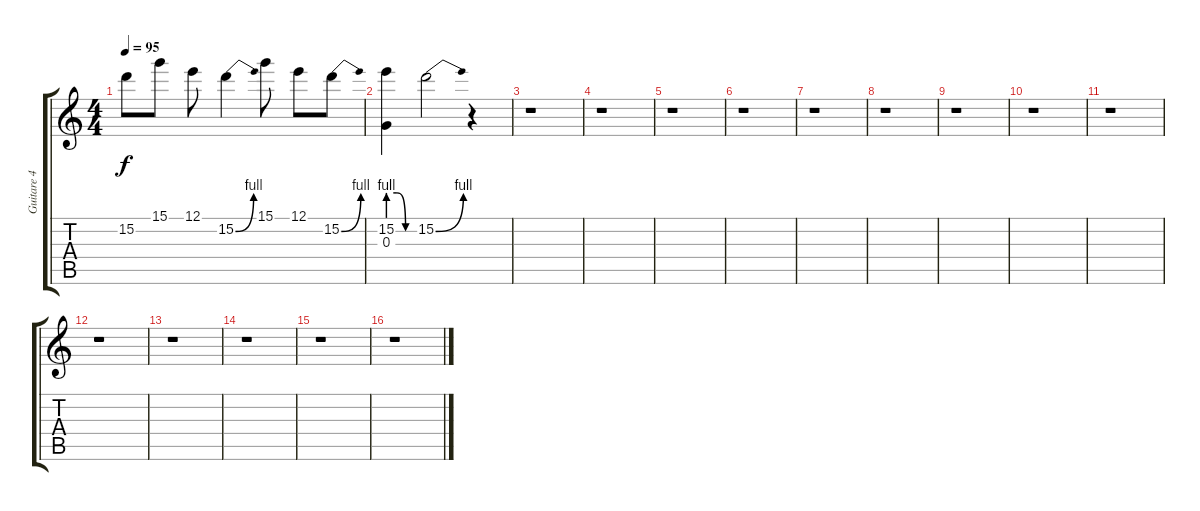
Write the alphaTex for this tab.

\track ("Guitare 4" "Guitare 4") {instrument distortionguitar}
\staff {score tabs}
\tuning (E4 B3 G3 D3 A2 E2) {hide}
\ts (4 4)
\tempo 95
\clef g2
\ks c
15.2{t}.8{dy f} 15.1.8 12.1.8 15.2{be (bend 0 0 60 4)}.4 15.1.8 12.1.8 15.2{be (bend 0 0 60 4)}.8 |
(15.2{be (custom 0 4 20 4 40 0 60 0)} 0.3).4 15.2{be (bend 0 0 60 4)}.2 r.4 |
r.1 |
r.1 |
r.1 |
r.1 |
r.1 |
r.1 |
r.1 |
r.1 |
r.1 |
r.1 |
r.1 |
r.1 |
r.1 |
r.1
